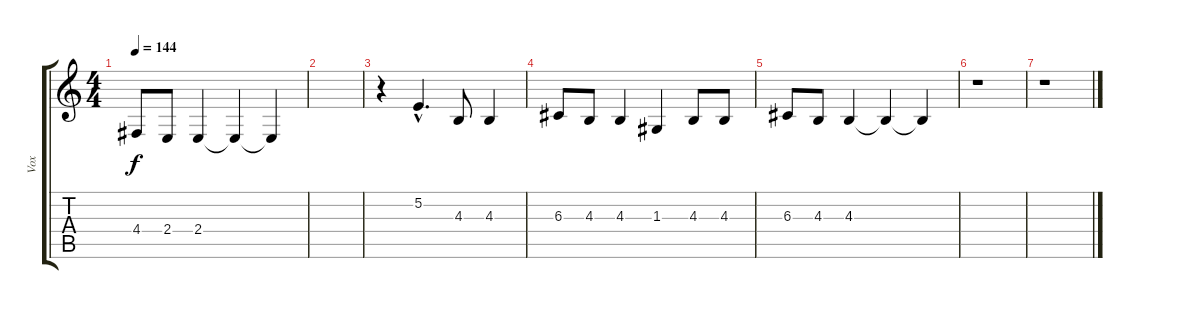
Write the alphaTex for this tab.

\track ("Vox" "Vox") {instrument lead2sawtooth}
\staff {score tabs}
\tuning (E4 B3 G3 D3 A2 E2) {hide}
\ts (4 4)
\tempo 144
\clef g2
\ks c
4.4.8{dy f} 2.4.8 2.4.4 2.4{t}.4 2.4{t}.4 |
|
r.4 5.2{hac}.4{d} 4.3.8 4.3.4 |
6.3.8 4.3.8 4.3.4 1.3.4 4.3.8 4.3.8 |
6.3.8 4.3.8 4.3.4 4.3{t}.4 4.3{t}.4 |
r.1 |
r.1
